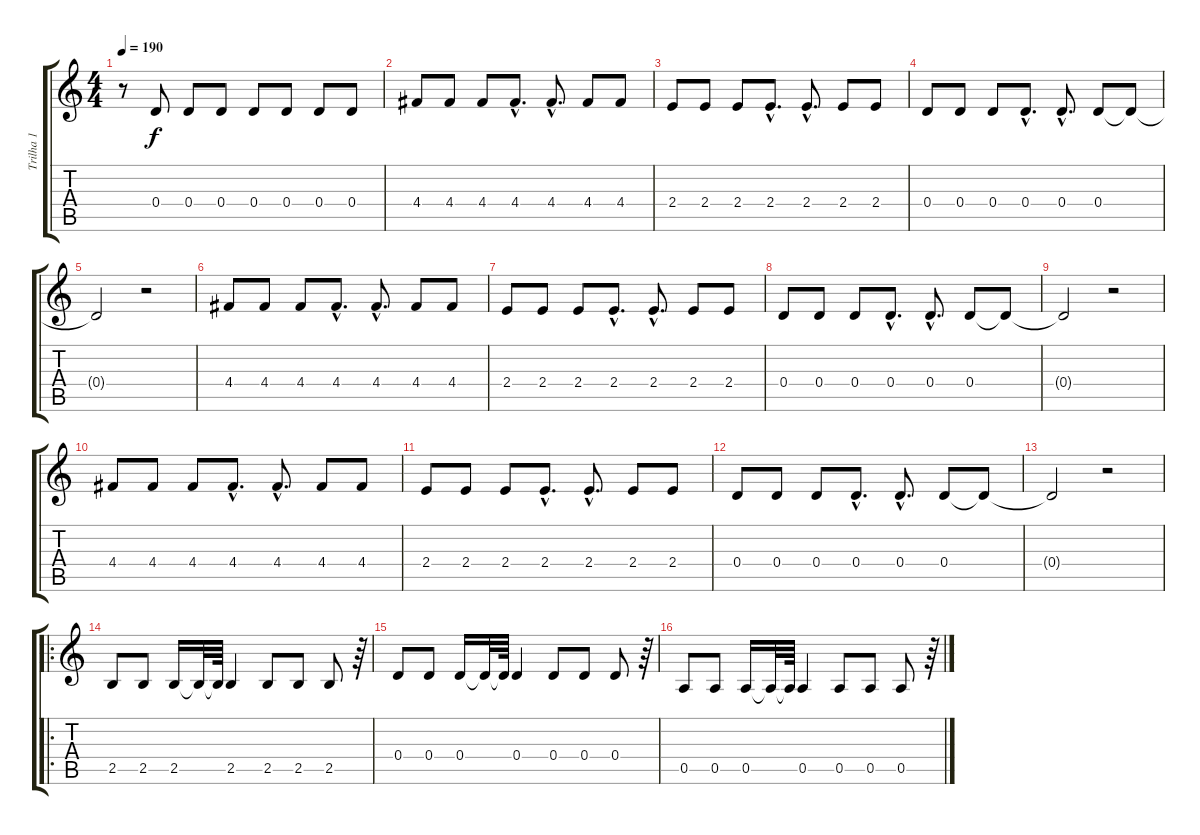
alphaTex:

\track ("Trilha 1" "Trilha 1") {instrument distortionguitar}
\staff {score tabs}
\tuning (E4 B3 G3 D3 A2 E2) {hide}
\ts (4 4)
\tempo 190
\clef g2
\ks c
r.8{dy f} 0.4.8 0.4.8 0.4.8 0.4.8 0.4.8 0.4.8 0.4.8 |
4.4.8 4.4.8 4.4.8 4.4{hac}.8{d} 4.4{hac}.8{d} 4.4.8 4.4.8 |
2.4.8 2.4.8 2.4.8 2.4{hac}.8{d} 2.4{hac}.8{d} 2.4.8 2.4.8 |
0.4.8 0.4.8 0.4.8 0.4{hac}.8{d} 0.4{hac}.8{d} 0.4.8 0.4{t}.8 |
0.4{t}.2 r.2 |
4.4.8 4.4.8 4.4.8 4.4{hac}.8{d} 4.4{hac}.8{d} 4.4.8 4.4.8 |
2.4.8 2.4.8 2.4.8 2.4{hac}.8{d} 2.4{hac}.8{d} 2.4.8 2.4.8 |
0.4.8 0.4.8 0.4.8 0.4{hac}.8{d} 0.4{hac}.8{d} 0.4.8 0.4{t}.8 |
0.4{t}.2 r.2 |
4.4.8 4.4.8 4.4.8 4.4{hac}.8{d} 4.4{hac}.8{d} 4.4.8 4.4.8 |
2.4.8 2.4.8 2.4.8 2.4{hac}.8{d} 2.4{hac}.8{d} 2.4.8 2.4.8 |
0.4.8 0.4.8 0.4.8 0.4{hac}.8{d} 0.4{hac}.8{d} 0.4.8 0.4{t}.8 |
0.4{t}.2 r.2 |
\ro
2.5.8 2.5.8 2.5.16 2.5{t}.32 2.5{t}.64 2.5.4 2.5.8 2.5.8 2.5.8 r.64 |
0.4.8 0.4.8 0.4.16 0.4{t}.32 0.4{t}.64 0.4.4 0.4.8 0.4.8 0.4.8 r.64 |
0.5.8 0.5.8 0.5.16 0.5{t}.32 0.5{t}.64 0.5.4 0.5.8 0.5.8 0.5.8 r.64
